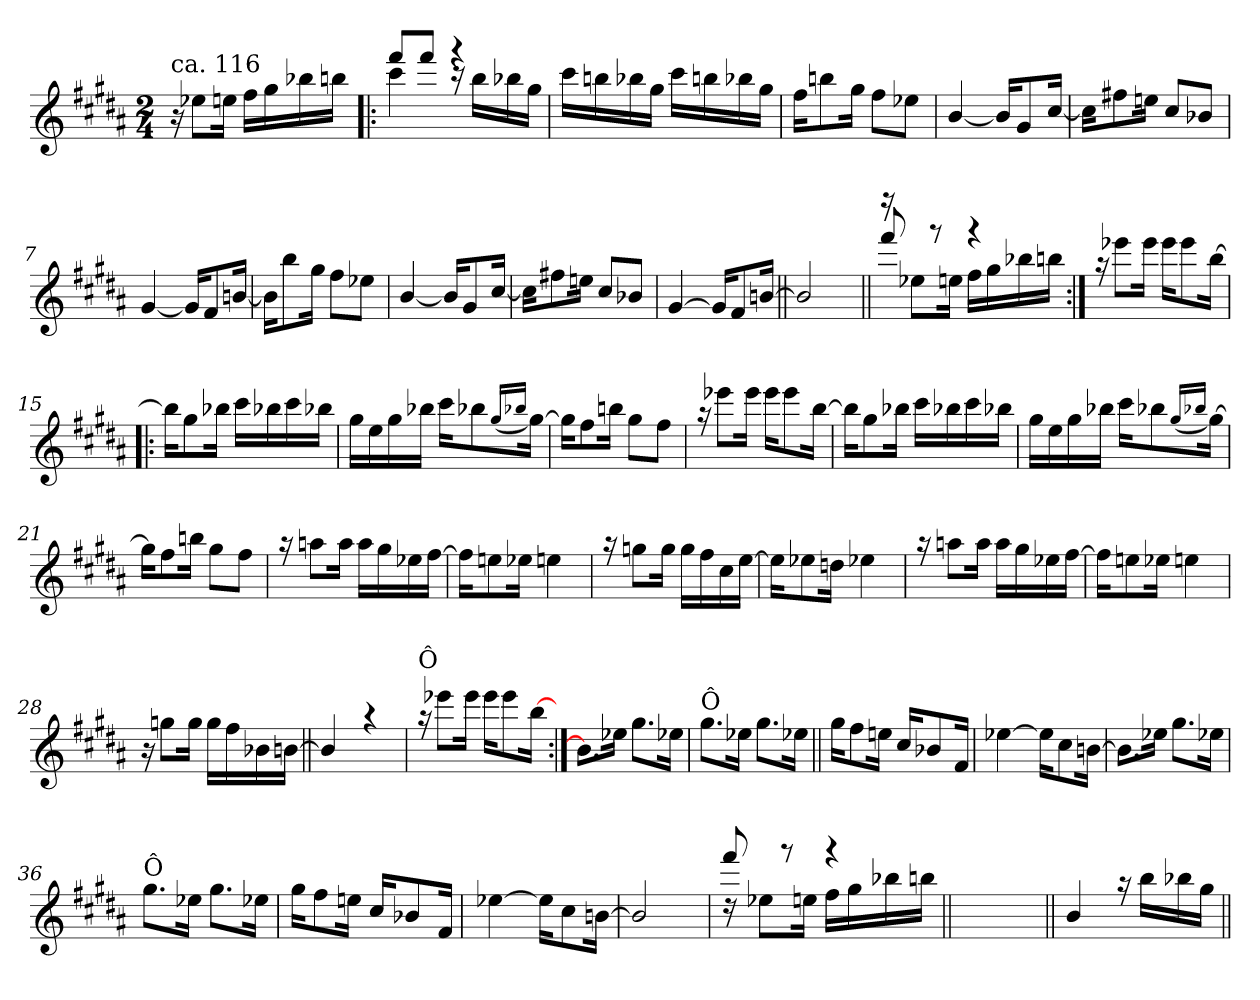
**kern
*part1
*staff1
*clefG2
*k[f#c#g#d#a#]
*B:
*M2/4
=1
!LO:TX:a:t=ca. 116
16r
8ee-X\L
16een\Jk
16ff#\LL
16gg#\
16bb-X\
16bbn\JJ
=2!|:
*^
*	*^
4ccc#\	8ryy	8fff#!/L
.	8ryy	8fff#!/J
16r	4ryy	4rggg
16bb\LL	.	.
16bb-X\	.	.
16gg#\JJ	.	.
*	*v	*v
=3	=3
16ccc#\LL	4ryy
16bbn\	.
16bb-X\	.
16gg#\JJ	.
16ccc#\LL	4ryy
16bbn\	.
16bb-X\	.
16gg#\JJ	.
=4	=4
16ff#\KL	2ryy
8bbn\	.
16gg#\Jk	.
8ff#\L	.
8ee-X\J	.
!!LO:LB:g=z	!!
=5	=5
[>4b/	4ryy
16b/KL]	4ryy
8g#/	.
[>16cc#/Jk	.
=6	=6
16cc#\KL]	2ryy
8ff#X\	.
16een\Jk	.
8cc#/L	.
8b-X/J	.
=7	=7
[>4g#/	4ryy
16g#/KL]	4ryy
8f#/	.
[>16bn/Jk	.
=8	=8
16bn\KL]	2ryy
8bb\	.
16gg#\Jk	.
8ff#\L	.
8ee-X\J	.
=9	=9
[>4b/	4ryy
16b/KL]	4ryy
8g#/	.
[>16cc#/Jk	.
!!LO:LB:g=z	!!
=10	=10
16cc#\KL]	2ryy
8ff#X\	.
16een\Jk	.
8cc#/L	.
8b-X/J	.
=11	=11
[>4g#/	2ryy
16g#/KL]	.
8f#/	.
[>16bn/Jk	.
=12||	=12||
2bn/]	2ryy
=13||	=13||
*	*^
16r	8ryy	8fff#!/
8ee-X\L	.	.
.	8ryy	8rfff
16een\Jk	.	.
16ff#\LL	4ryy	4rggg
16gg#\	.	.
16bb-X\	.	.
16bbn\JJ	.	.
*	*v	*v
=14:|!	=14:|!
16raa	2ryy
8eee-X\L	.
16eee-\Jk	.
16eee-\KL	.
8eee-\	.
[<16bb\Jk	.
!!LO:LB:g=z	!!
=15!|:	=15!|:
16bb\KL]	2ryy
8gg#\	.
16bb-X\Jk	.
16ccc#\LL	.
16bb-X\	.
16ccc#\	.
16bb-X\JJ	.
=16	=16
16gg#\LL	4ryy
16ee\	.
16gg#\	.
16bb-X\JJ	.
16ccc#\KL	4ryy
8bb-X\	.
(<16qgg#/LL	.
16qbb-X/JJ	.
[<16gg#\Jk)	.
=17	=17
16gg#\KL]	2ryy
8ff#\	.
16bbn\Jk	.
8gg#\L	.
8ff#\J	.
=18	=18
16raa	2ryy
8eee-X\L	.
16eee-\Jk	.
16eee-\KL	.
8eee-\	.
[<16bb\Jk	.
!!LO:LB:g=z	!!
=19	=19
16bb\KL]	2ryy
8gg#\	.
16bb-X\Jk	.
16ccc#\LL	.
16bb-X\	.
16ccc#\	.
16bb-X\JJ	.
=20	=20
16gg#\LL	4ryy
16ee\	.
16gg#\	.
16bb-X\JJ	.
16ccc#\KL	4ryy
8bb-X\	.
(<16qgg#/LL	.
16qbb-X/JJ	.
[<16gg#\Jk)	.
=21	=21
16gg#\KL]	2ryy
8ff#\	.
16bbn\Jk	.
8gg#\L	.
8ff#\J	.
=22	=22
16raa	4ryy
8aan\L	.
16aa\Jk	.
16aa\LL	4ryy
16gg#\	.
16ee-X\	.
[<16ff#\JJ	.
!!LO:LB:g=z	!!
=23	=23
16ff#\KL]	2ryy
8een\	.
16ee-X\Jk	.
4een\	.
=24	=24
16raa	4ryy
8ggn\L	.
16gg\Jk	.
16gg\LL	4ryy
16ff#\	.
16cc#\	.
[<16ee\JJ	.
=25	=25
16ee\KL]	2ryy
8ee-X\	.
16ddn\Jk	.
4ee-X\	.
=26	=26
16raa	4ryy
8aan\L	.
16aa\Jk	.
16aa\LL	4ryy
16gg#\	.
16ee-X\	.
[<16ff#\JJ	.
=27	=27
16ff#\KL]	2ryy
8een\	.
16ee-X\Jk	.
4een\	.
!!LO:LB:g=z	!!
=28	=28
16r	4ryy
8ggn\L	.
16gg\Jk	.
16gg\LL	4ryy
16ff#\	.
16b-X\	.
[<16bn\JJ	.
=29||	=29||
4bn/]	2ryy
4raa	.
=30	=30
!LO:TX:a:t=Ô	!
16raa	2ryy
8eee-X\L	.
16eee-\Jk	.
16eee-\KL	.
8eee-\	.
[<16bb\Jk	.
=31:|!	=31:|!
8.b\L]	2ryy
16ee-X\Jk	.
8.gg#\L	.
16ee-X\Jk	.
=32	=32
!LO:TX:a:t=Ô	!
8.gg#\L	2ryy
16ee-X\Jk	.
8.gg#\L	.
16ee-X\Jk	.
!!LO:LB:g=z	!!
=33||	=33||
16gg#\KL	2ryy
8ff#\	.
16een\Jk	.
16cc#/KL	.
8b-X/	.
16f#/Jk	.
=34	=34
[<4ee-X\	2ryy
16ee-\KL]	.
8cc#\	.
[<16bn\Jk	.
=35	=35
8.bn\L]	2ryy
16ee-X\Jk	.
8.gg#\L	.
16ee-X\Jk	.
=36	=36
!LO:TX:a:t=Ô	!
8.gg#\L	2ryy
16ee-X\Jk	.
8.gg#\L	.
16ee-X\Jk	.
=37	=37
16gg#\KL	2ryy
8ff#\	.
16een\Jk	.
16cc#/KL	.
8b-X/	.
16f#/Jk	.
!!LO:PB:g=z	!!
=38	=38
[<4ee-X\	2ryy
16ee-\KL]	.
8cc#\	.
[<16bn\Jk	.
=39	=39
2bn/]	2ryy
=40	=40
*	*^
16rdd	8ryy	8fff#!/
8ee-X\L	.	.
.	8ryy	8rfff
16een\Jk	.	.
16ff#\LL	4ryy	4rggg
16gg#\	.	.
16bb-X\	.	.
16bbn\JJ	.	.
*v	*v	*v
=40X401||
2ryy
=41||
*^
4b/	2ryy
16raa	.
16bb\LL	.
16bb-X\	.
16gg#\JJ	.
*v	*v
=||
*-
